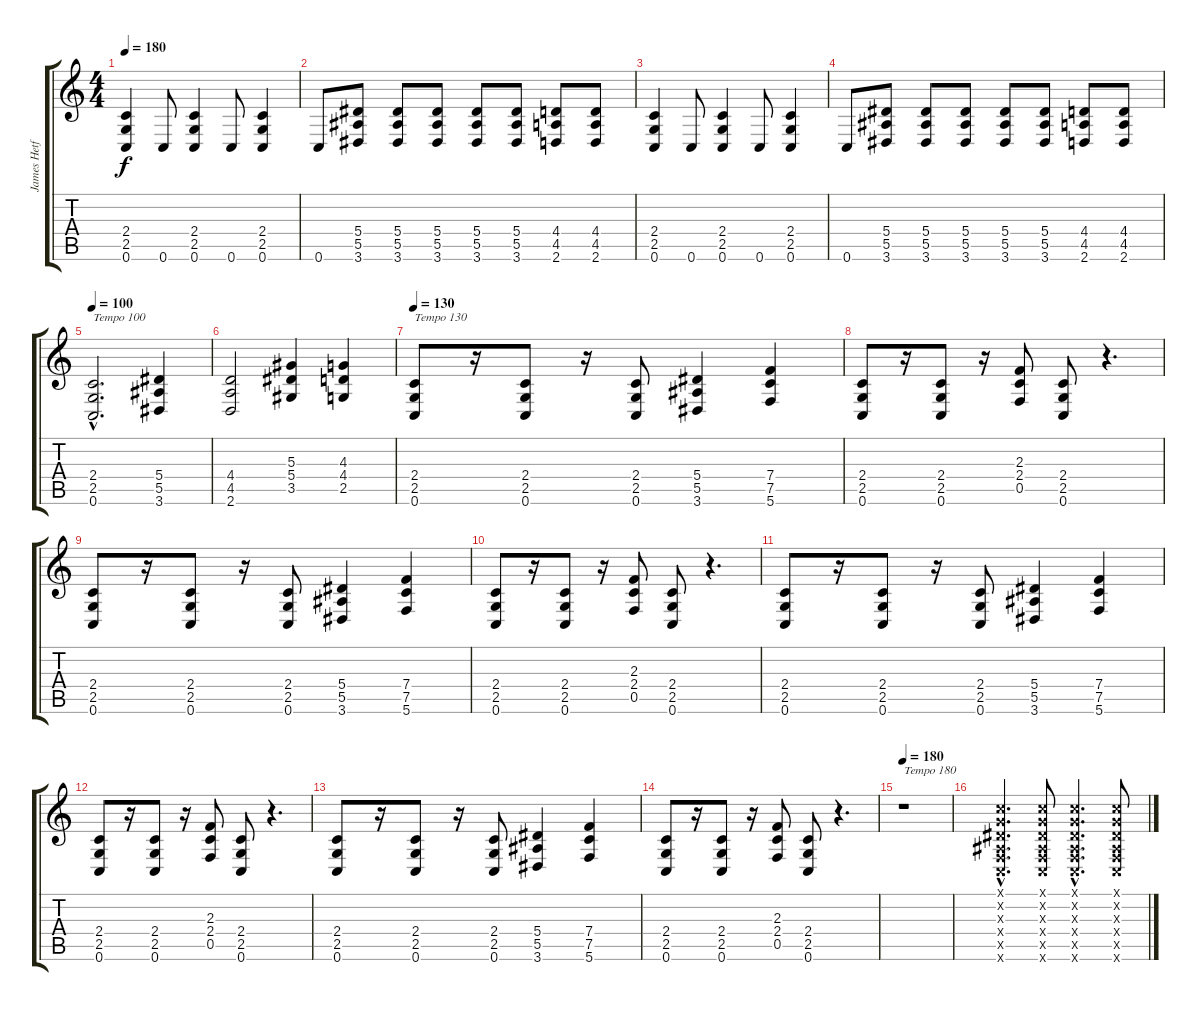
\track ("James Hetfield" "James Hetf") {instrument distortionguitar}
\staff {score tabs}
\tuning (C4 G3 Eb3 Bb2 F2 C2) {hide}
\ts (4 4)
\tempo 180
\clef g2
\ks c
(2.4 2.5 0.6).4{dy f} 0.6.8 (2.4 2.5 0.6).4 0.6.8 (2.4 2.5 0.6).4 |
0.6.8 (5.4 5.5 3.6).8 (5.4 5.5 3.6).8 (5.4 5.5 3.6).8 (5.4 5.5 3.6).8 (5.4 5.5 3.6).8 (4.4 4.5 2.6).8 (4.4 4.5 2.6).8 |
(2.4 2.5 0.6).4 0.6.8 (2.4 2.5 0.6).4 0.6.8 (2.4 2.5 0.6).4 |
0.6.8 (5.4 5.5 3.6).8 (5.4 5.5 3.6).8 (5.4 5.5 3.6).8 (5.4 5.5 3.6).8 (5.4 5.5 3.6).8 (4.4 4.5 2.6).8 (4.4 4.5 2.6).8 |
\tempo 100
(2.4{hac} 2.5{hac} 0.6{hac}).2{d txt "Tempo 100"} (5.4 5.5 3.6).4 |
(4.4 4.5 2.6).2 (5.3 5.4 3.5).4 (4.3 4.4 2.5).4 |
\tempo 130
(2.4 2.5 0.6).8{txt "Tempo 130"} r.16 (2.4 2.5 0.6).8 r.16 (2.4 2.5 0.6).8 (5.4 5.5 3.6).4 (7.4 7.5 5.6).4 |
(2.4 2.5 0.6).8 r.16 (2.4 2.5 0.6).8 r.16 (2.3 2.4 0.5).8 (2.4 2.5 0.6).8 r.4{d} |
(2.4 2.5 0.6).8 r.16 (2.4 2.5 0.6).8 r.16 (2.4 2.5 0.6).8 (5.4 5.5 3.6).4 (7.4 7.5 5.6).4 |
(2.4 2.5 0.6).8 r.16 (2.4 2.5 0.6).8 r.16 (2.3 2.4 0.5).8 (2.4 2.5 0.6).8 r.4{d} |
(2.4 2.5 0.6).8 r.16 (2.4 2.5 0.6).8 r.16 (2.4 2.5 0.6).8 (5.4 5.5 3.6).4 (7.4 7.5 5.6).4 |
(2.4 2.5 0.6).8 r.16 (2.4 2.5 0.6).8 r.16 (2.3 2.4 0.5).8 (2.4 2.5 0.6).8 r.4{d} |
(2.4 2.5 0.6).8 r.16 (2.4 2.5 0.6).8 r.16 (2.4 2.5 0.6).8 (5.4 5.5 3.6).4 (7.4 7.5 5.6).4 |
(2.4 2.5 0.6).8 r.16 (2.4 2.5 0.6).8 r.16 (2.3 2.4 0.5).8 (2.4 2.5 0.6).8 r.4{d} |
\tempo 180
r.1{txt "Tempo 180"} |
(0.1{hac x} 0.2{hac x} 0.3{hac x} 0.4{hac x} 0.5{hac x} 0.6{hac x}).4{d} (0.1{x} 0.2{x} 0.3{x} 0.4{x} 0.5{x} 0.6{x}).8 (0.1{hac x} 0.2{hac x} 0.3{hac x} 0.4{hac x} 0.5{hac x} 0.6{hac x}).4{d} (0.1{x} 0.2{x} 0.3{x} 0.4{x} 0.5{x} 0.6{x}).8
